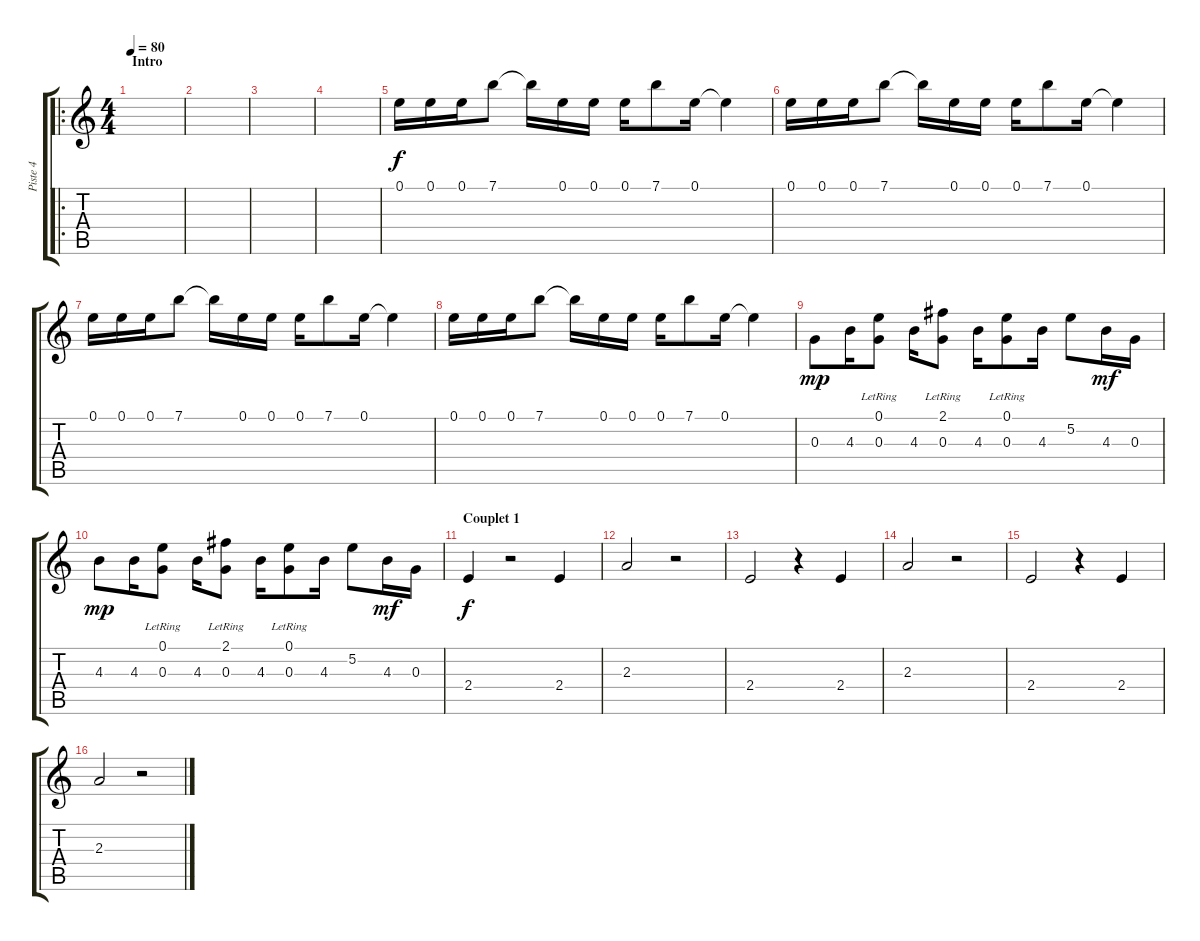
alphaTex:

\track ("Piste 4" "Piste 4") {instrument distortionguitar}
\staff {score tabs}
\tuning (E4 B3 G3 D3 A2 E2) {hide}
\ro
\ts (4 4)
\section ("" "Intro")
\tempo 80
\clef g2
\ks c
|
|
|
|
0.1.16{volume 11} 0.1.16 0.1.16 7.1.8 7.1{t}.16 0.1.16 0.1.16 0.1.16 7.1.8 0.1.16 0.1{t}.4 |
0.1.16 0.1.16 0.1.16 7.1.8 7.1{t}.16 0.1.16 0.1.16 0.1.16 7.1.8 0.1.16 0.1{t}.4 |
0.1.16 0.1.16 0.1.16 7.1.8 7.1{t}.16 0.1.16 0.1.16 0.1.16 7.1.8 0.1.16 0.1{t}.4 |
0.1.16 0.1.16 0.1.16 7.1.8 7.1{t}.16 0.1.16 0.1.16 0.1.16 7.1.8 0.1.16 0.1{t}.4 |
0.3.8{dy mp instrument electricguitarclean} 4.3.16 (0.1{lr} 0.3).8 4.3.16 (2.1{lr} 0.3).8 4.3.16 (0.1{lr} 0.3).8 4.3.16 5.2.8 4.3.16{dy mf} 0.3.16 |
4.3.8{dy mp} 4.3.16 (0.1{lr} 0.3).8 4.3.16 (2.1{lr} 0.3).8 4.3.16 (0.1{lr} 0.3).8 4.3.16 5.2.8 4.3.16{dy mf} 0.3.16 |
\section ("" "Couplet 1")
2.4.4{dy f} r.2 2.4.4 |
2.3.2 r.2 |
2.4.2 r.4 2.4.4 |
2.3.2 r.2 |
2.4.2 r.4 2.4.4 |
2.3.2 r.2
